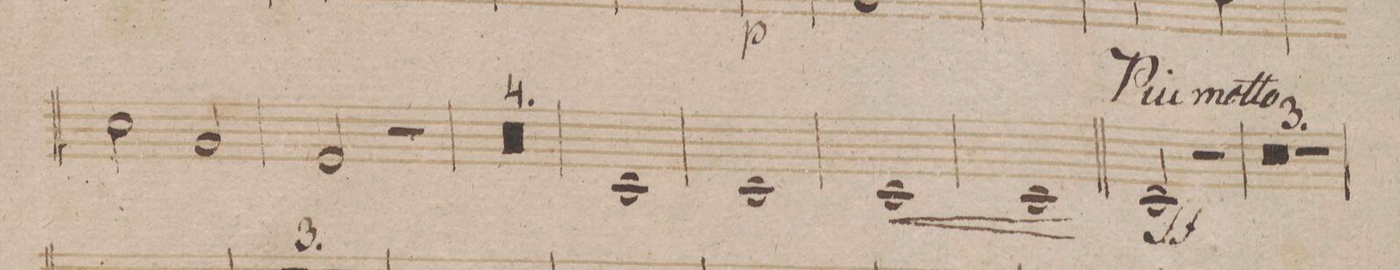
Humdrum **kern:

**kern	**dynam
*I"Corno 2do in F.	*
*clefG2	*
*k[b-]	*
*met(c)	*
*M4/4	*
2f\	.
2c/	.
=151	=151
2A/	.
2r	.
=152	=152
00r	.
=153	=153
=154	=154
=155	=155
=156	=156
1F	.
=157	=157
1F	.
=158	=158
1F	<
=159	=159
1F	[[
=160||	=160||
2F/	ff
2r	.
=161	=161
0r	.
=162	=162
=163	=163
1r	.
=164	=164
*-	*-
